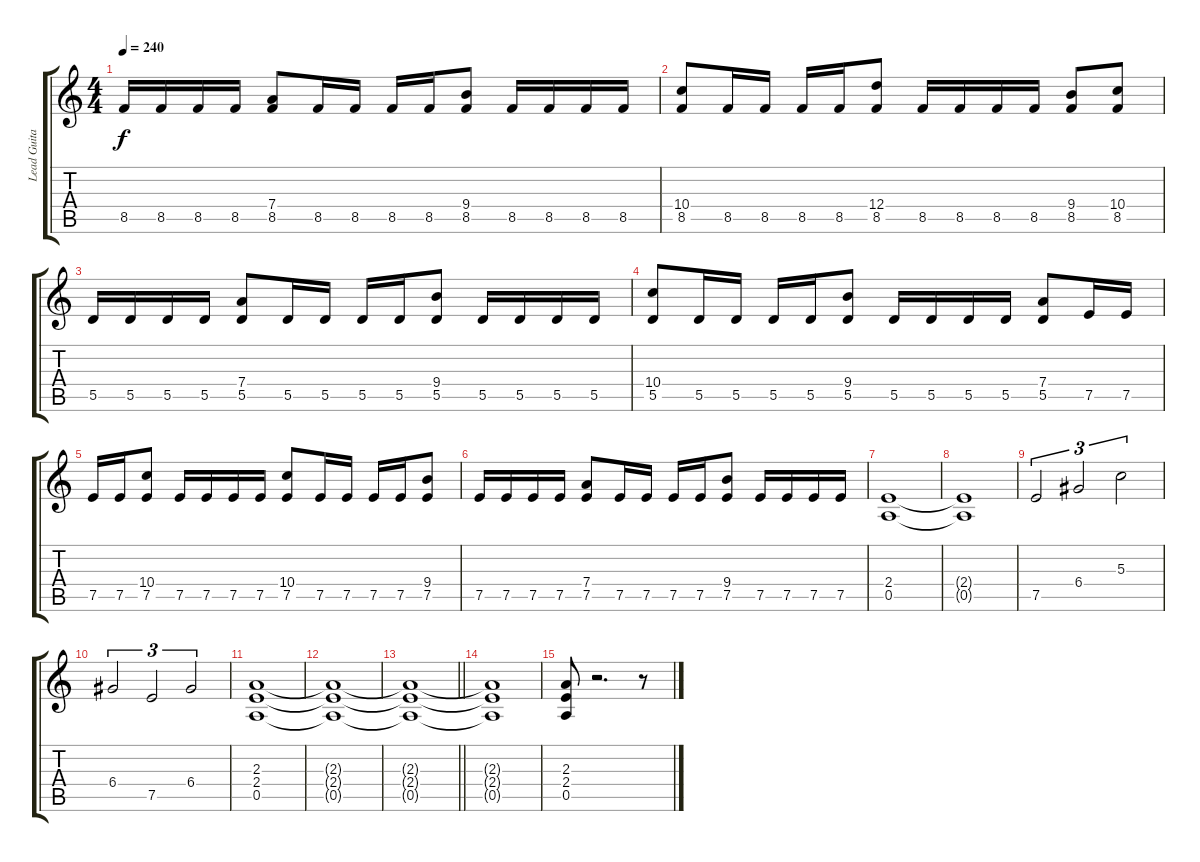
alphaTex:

\track ("Lead Guitar" "Lead Guita") {instrument distortionguitar}
\staff {score tabs}
\tuning (E4 B3 G3 D3 A2 E2) {hide}
\ts (4 4)
\tempo 240
\clef g2
\ks c
8.5.16{dy f} 8.5.16 8.5.16 8.5.16 (7.4 8.5).8 8.5.16 8.5.16 8.5.16 8.5.16 (9.4 8.5).8 8.5.16 8.5.16 8.5.16 8.5.16 |
(10.4 8.5).8 8.5.16 8.5.16 8.5.16 8.5.16 (12.4 8.5).8 8.5.16 8.5.16 8.5.16 8.5.16 (9.4 8.5).8 (10.4 8.5).8 |
5.5.16 5.5.16 5.5.16 5.5.16 (7.4 5.5).8 5.5.16 5.5.16 5.5.16 5.5.16 (9.4 5.5).8 5.5.16 5.5.16 5.5.16 5.5.16 |
(10.4 5.5).8 5.5.16 5.5.16 5.5.16 5.5.16 (9.4 5.5).8 5.5.16 5.5.16 5.5.16 5.5.16 (7.4 5.5).8 7.5.16 7.5.16 |
7.5.16 7.5.16 (10.4 7.5).8 7.5.16 7.5.16 7.5.16 7.5.16 (10.4 7.5).8 7.5.16 7.5.16 7.5.16 7.5.16 (9.4 7.5).8 |
7.5.16 7.5.16 7.5.16 7.5.16 (7.4 7.5).8 7.5.16 7.5.16 7.5.16 7.5.16 (9.4 7.5).8 7.5.16 7.5.16 7.5.16 7.5.16 |
(2.4 0.5).1 |
(2.4{t} 0.5{t}).1 |
7.5.2{tu (3 2)} 6.4.2{tu (3 2)} 5.3.2{tu (3 2)} |
6.4.2{tu (3 2)} 7.5.2{tu (3 2)} 6.4.2{tu (3 2)} |
(2.3 2.4 0.5).1 |
(2.3{t} 2.4{t} 0.5{t}).1 |
\barLineRight lightlight
(2.3{t} 2.4{t} 0.5{t}).1 |
(2.3{t} 2.4{t} 0.5{t}).1 |
(2.3 2.4 0.5).8 r.2{d} r.8
